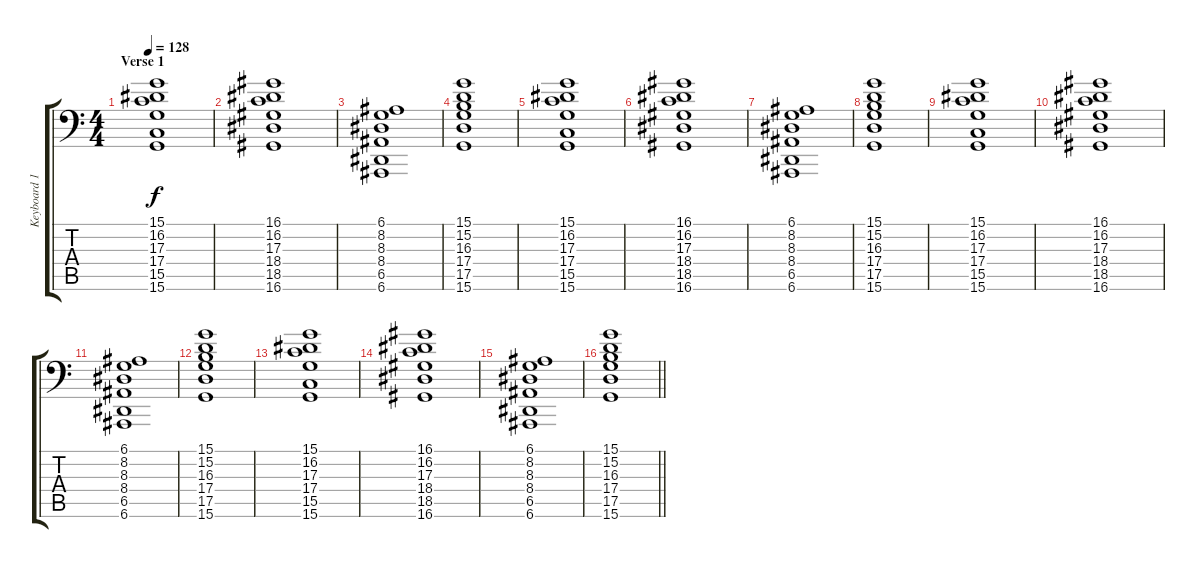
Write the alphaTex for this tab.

\track ("Keyboard 1" "Keyboard 1") {instrument stringensemble1}
\staff {score tabs}
\tuning (E3 B2 G2 D2 A1 E1) {hide}
\ts (4 4)
\section ("" "Verse 1")
\tempo 128
\clef f4
\ks c
(15.1 16.2 17.3 17.4 15.5 15.6).1{dy f} |
(16.1 16.2 17.3 18.4 18.5 16.6).1 |
(6.1 8.2 8.3 8.4 6.5 6.6).1 |
(15.1 15.2 16.3 17.4 17.5 15.6).1 |
(15.1 16.2 17.3 17.4 15.5 15.6).1 |
(16.1 16.2 17.3 18.4 18.5 16.6).1 |
(6.1 8.2 8.3 8.4 6.5 6.6).1 |
(15.1 15.2 16.3 17.4 17.5 15.6).1 |
(15.1 16.2 17.3 17.4 15.5 15.6).1 |
(16.1 16.2 17.3 18.4 18.5 16.6).1 |
(6.1 8.2 8.3 8.4 6.5 6.6).1 |
(15.1 15.2 16.3 17.4 17.5 15.6).1 |
(15.1 16.2 17.3 17.4 15.5 15.6).1 |
(16.1 16.2 17.3 18.4 18.5 16.6).1 |
(6.1 8.2 8.3 8.4 6.5 6.6).1 |
\barLineRight lightlight
(15.1 15.2 16.3 17.4 17.5 15.6).1
